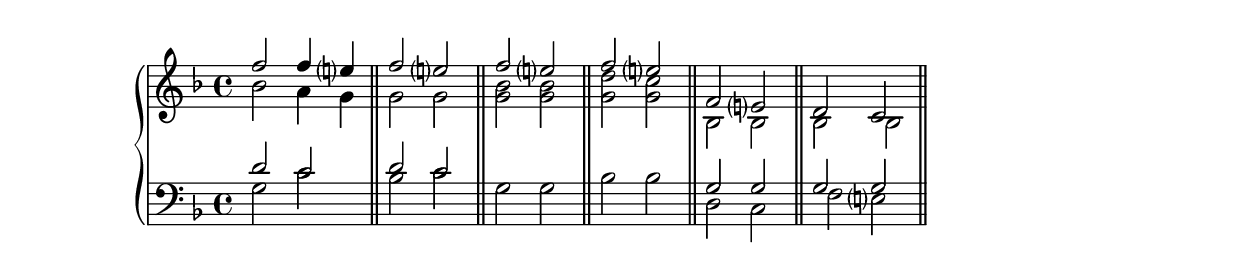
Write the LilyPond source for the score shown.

\version "2.12.0"

sop = \relative c'' { \clef treble \key f \major
	f2 f4 e? \bar "||"
	f2 e?  \bar "||"
	f2 e?  \bar "||"
	f2 e?  \bar "||"
	f,2 e?  \bar "||"
	d2 c  \bar "||"
}

cont = \relative c'' { \clef treble \key f \major
	bes2 a4 g
	g2 g
	<g bes>2 <g bes>
	<g d'>2 <g c>
	bes,2 bes
	bes2 bes
}


ten = \relative c' { \clef bass \key f \major
	d2 c
	d2 c
	s2 s2
	s2 s2
	g2 g
	g2 g
}

bass = \relative c' { \clef bass \key f \major
	g2 c
	bes2 c
	g g
	bes bes
	d, c
	f e?
}

\new PianoStaff { <<
	\new Staff { << { \sop } \\ { \cont } >> }
	\new Staff { << { \ten } \\ { \bass } >> }
	>> }